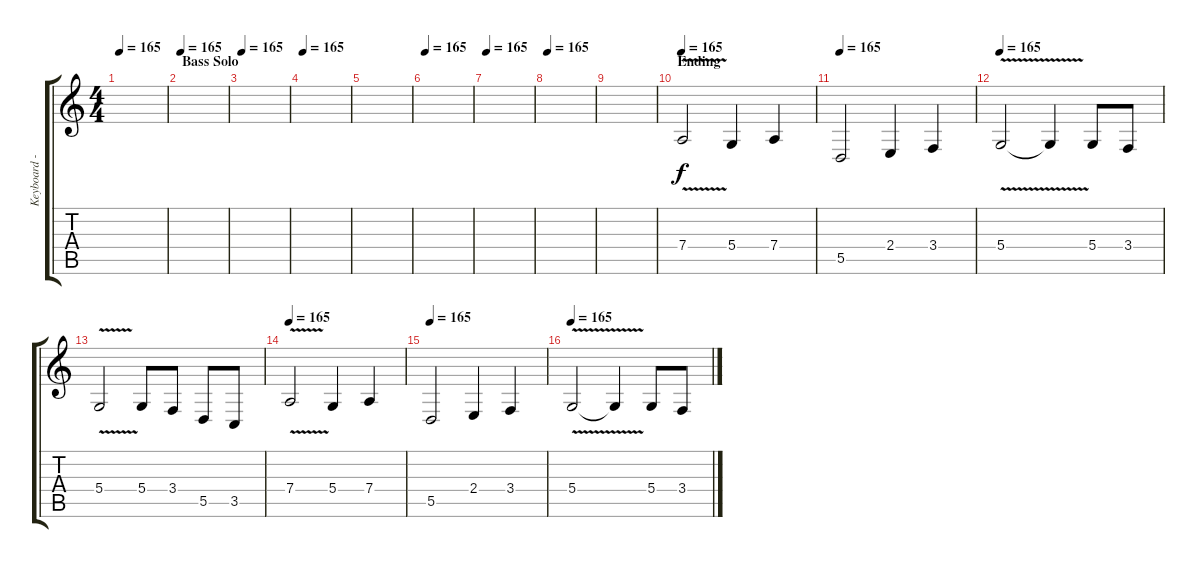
\track ("Keyboard - Erik" "Keyboard -") {instrument viola}
\staff {score tabs}
\tuning (E4 B3 G3 D3 A2 E2) {hide}
\ts (4 4)
\tempo 165
\clef g2
\ks c
|
\section ("" "Bass Solo")
\tempo 165
|
\tempo 165
|
\tempo 165
|
|
\tempo 165
|
\tempo 165
|
\tempo 165
|
|
\section ("" "Ending")
\tempo 165
7.4{v}.2 5.4.4 7.4.4 |
\tempo 165
5.5.2 2.4.4 3.4.4 |
\tempo 165
5.4{v}.2 5.4{t}.4 5.4.8 3.4.8 |
5.4{v}.2 5.4.8 3.4.8 5.5.8 3.5.8 |
\tempo 165
7.4{v}.2 5.4.4 7.4.4 |
\tempo 165
5.5.2 2.4.4 3.4.4 |
\tempo 165
5.4{v}.2 5.4{t}.4 5.4.8 3.4.8
